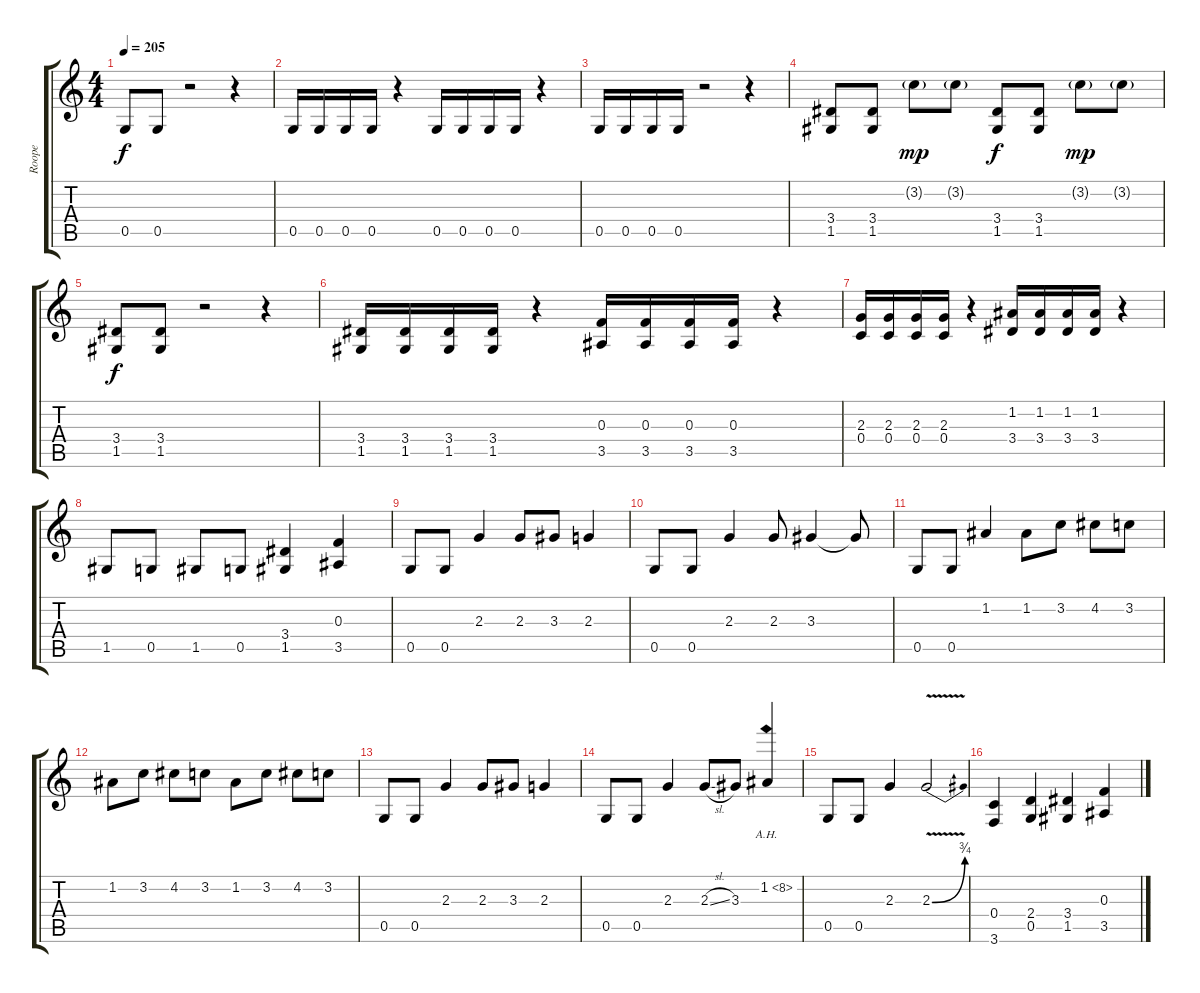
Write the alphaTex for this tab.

\track ("Roope" "Roope") {instrument distortionguitar}
\staff {score tabs}
\tuning (D4 A3 F3 C3 G2 D2) {hide}
\ts (4 4)
\tempo 205
\clef g2
\ks c
0.5.8{dy f} 0.5.8 r.2 r.4 |
0.5.16 0.5.16 0.5.16 0.5.16 r.4 0.5.16 0.5.16 0.5.16 0.5.16 r.4 |
0.5.16 0.5.16 0.5.16 0.5.16 r.2 r.4 |
(3.4 1.5).8 (3.4 1.5).8 3.2{g}.8{dy mp} 3.2{g}.8 (3.4 1.5).8{dy f} (3.4 1.5).8 3.2{g}.8{dy mp} 3.2{g}.8 |
(3.4 1.5).8{dy f} (3.4 1.5).8 r.2 r.4 |
(3.4 1.5).16 (3.4 1.5).16 (3.4 1.5).16 (3.4 1.5).16 r.4 (0.3 3.5).16 (0.3 3.5).16 (0.3 3.5).16 (0.3 3.5).16 r.4 |
(2.3 0.4).16 (2.3 0.4).16 (2.3 0.4).16 (2.3 0.4).16 r.4 (1.2 3.4).16 (1.2 3.4).16 (1.2 3.4).16 (1.2 3.4).16 r.4 |
1.5.8 0.5.8 1.5.8 0.5.8 (3.4 1.5).4 (0.3 3.5).4 |
0.5.8 0.5.8 2.3.4 2.3.8 3.3.8 2.3.4 |
0.5.8 0.5.8 2.3.4 2.3.8 3.3.4 3.3{t}.8 |
0.5.8 0.5.8 1.2.4 1.2.8 3.2.8 4.2.8 3.2.8 |
1.2.8 3.2.8 4.2.8 3.2.8 1.2.8 3.2.8 4.2.8 3.2.8 |
0.5.8 0.5.8 2.3.4 2.3.8 3.3.8 2.3.4 |
0.5.8 0.5.8 2.3.4 2.3{sl}.8 3.3.8 1.2{ah 7}.4 |
0.5.8 0.5.8 2.3.4 2.3{be (bend 0 0 60 3) v}.2 |
(0.4 3.6).4 (2.4 0.5).4 (3.4 1.5).4 (0.3 3.5).4
